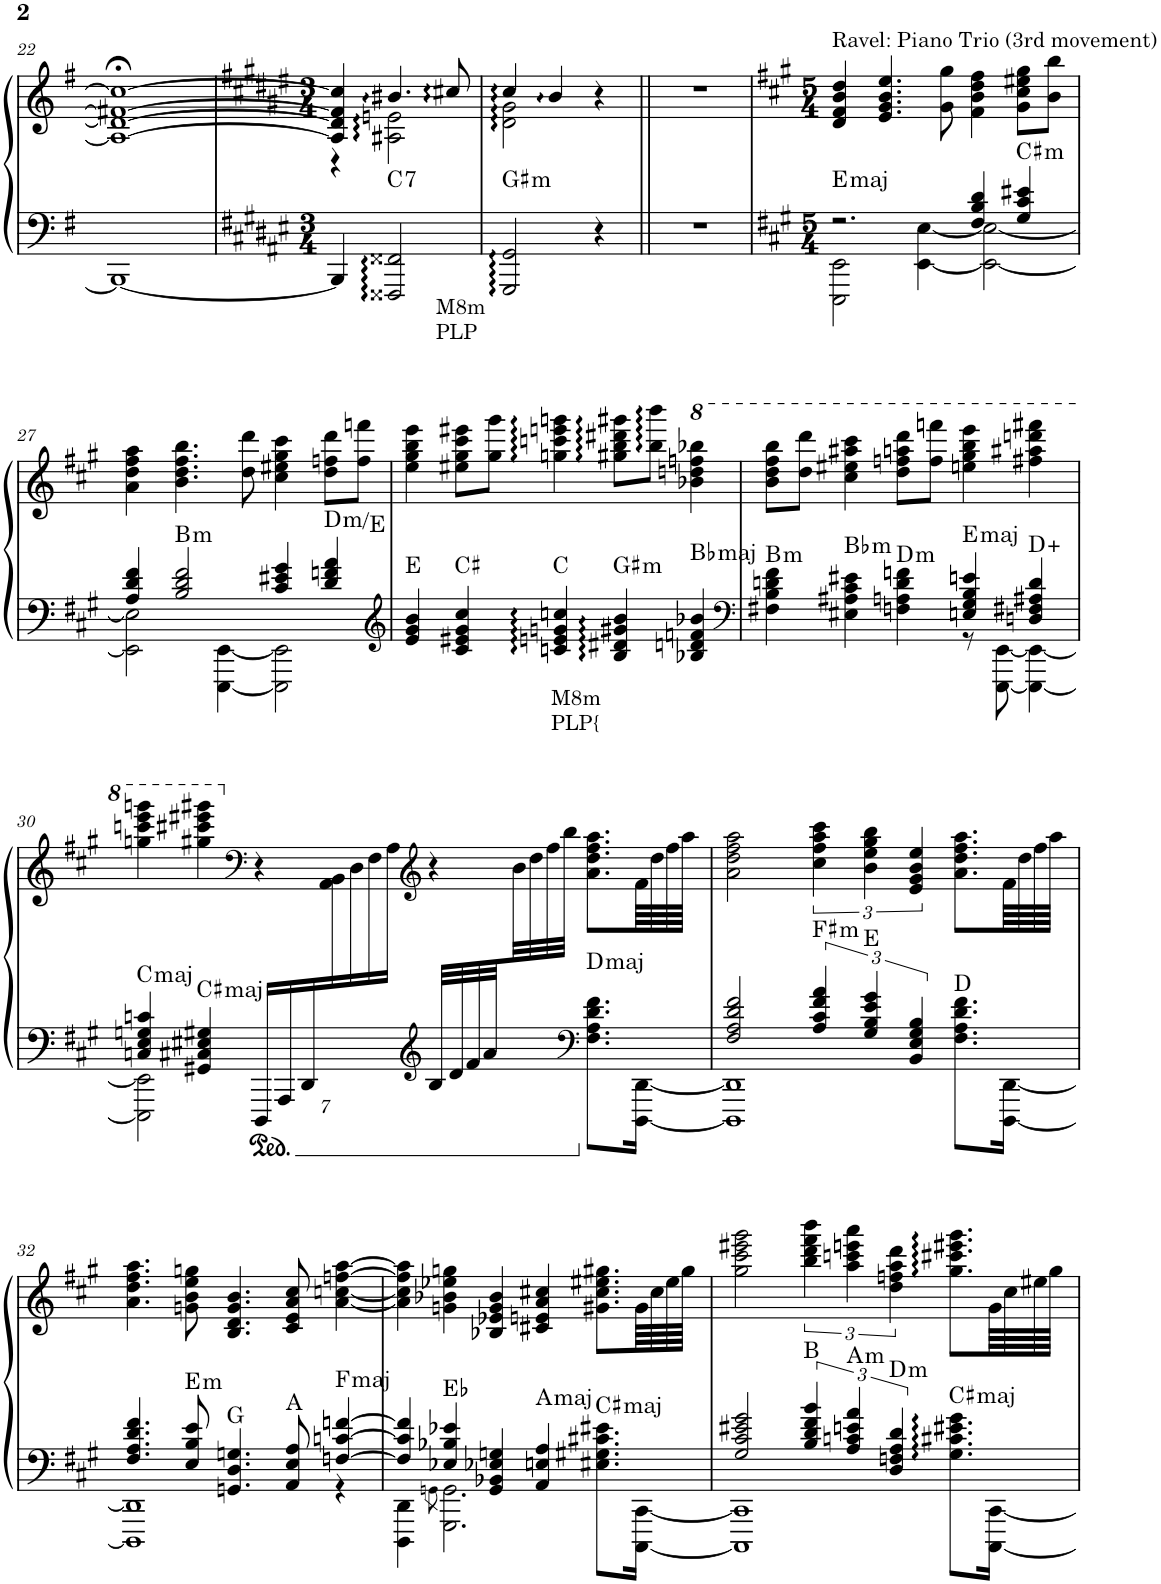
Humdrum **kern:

**kern	**kern	**harte
*part1	*part1	*part1
*staff2	*staff1	*
*I"Piano	*	*
*I'Pno.	*	*
!!LO:PB:g=z
*clefF4	*clefG2	*
*k[f#]	*k[f#]	*
*M4/4	*M4/4	*
=22	=22	=22
1BBB_	1A_;< 1d#_;< 1f#X_;< 1cc_;<	.
=23	=23	=23
*k[f#c#g#d#a#e#]	*k[f#c#g#d#a#e#]	*
*M3/4	*M3/4	*
*	*^	*
4BBB/]	4A/] 4d#/] 4f#/] 4cc/]	4r	.
!	!	!	!LO:H:kt=7
2FFF##X/ 2FF##X/	4.b#X/	2A#X\ 2en\	C:7
.	8cc#X/	.	.
=24	=24	=24	=24
!LO:TX:b:t=M8m	!	!	!
!LO:TX:b:t=PLP	!	!	!
!	!	!	!LO:H:kt=m
2GGG#/ 2GG#/	4cc#/	2d#\ 2g#\	G#:min
.	4b/	.	.
4r	4r	4ryy	.
*	*v	*v	*
=25||	=25||	=25||
2.r	2.r	.
=26	=26	=26
*k[f#c#g#]	*k[f#c#g#]	*
*M5/4	*M5/4	*
*^	*	*
!	!	!LO:TX:a:t=Ravel&colon; Piano Trio (3rd movement)	!LO:H:kt=maj
2.r	2EEE\ 2EE\	4d/ 4f#/ 4b/ 4dd/	E:maj
.	.	4.e/ 4.g#/ 4.b/ 4.ee/	.
.	[4EE\ [4E\	.	.
.	.	8g#\ 8gg#\	.
4F#/ 4B/ 4d/	2EE\_ 2E\_	4f#\ 4b\ 4dd\ 4ff#\	.
!	!	!	!LO:H:kt=m
4G#/ 4c#/ 4e#X/	.	8g#\ 8cc#\ 8ee#X\ 8gg#\L	C#:min
.	.	8b\ 8bb\J	.
!!LO:LB:g=z
=27	=27	=27	=27
4A/ 4d/ 4f#/	2EE\] 2E\]	4a\ 4dd\ 4ff#\ 4aa\	.
!	!	!	!LO:H:kt=m
2B/ 2d/ 2f#/	.	4.b\ 4.dd\ 4.ff#\ 4.bb\	B:min
.	[4EEE\ [4EE\	.	.
.	.	8dd\ 8ddd\	.
4c#/ 4e#X/ 4g#/	2EEE\] 2EE\]	4cc#\ 4ee#X\ 4gg#\ 4ccc#\	.
!	!	!	!LO:H:kt=m
4d/ 4fn/ 4a/	.	8dd\ 8ffn\ 8ddd\L	D:min/2
.	.	8ff\ 8fffn\J	.
*v	*v	*	*
=28	=28	=28
*clefG2	*	*
4e/ 4g#/ 4b/	4ee\ 4gg#\ 4bb\ 4eee\	E:maj
4c#/ 4e#X/ 4g#/ 4cc#/	8ee#X\ 8gg#\ 8ccc#\ 8eee#X\L	C#:maj
.	8gg#\ 8ggg#\J	.
4cn/ 4en/ 4gn/ 4ccn/	4ggn\ 4cccn\ 4eeen\ 4gggn\	C:maj
!LO:TX:b:t=M8m	!	!
!LO:TX:b:t=PLP{	!	!
!	!	!LO:H:kt=m
4B/ 4d#X/ 4g#X/ 4b/	8gg#X\ 8bb\ 8ddd#X\ 8ggg#X\L	G#:min
.	8bb\ 8bbb\J	.
*	*8va	*
!	!	!LO:H:kt=maj
4B-X/ 4dn/ 4fn/ 4b-X/	4bb-X\ 4dddn\ 4fffn\ 4bbb-X\	Bb:maj
=29	=29	=29
*clefF4	*	*
*^	*	*
!	!	!	!LO:H:kt=m
4F#X\ 4B\ 4dn\ 4f#\	2.ryy	8bb\ 8ddd\ 8fff#\ 8bbb\L	B:min
.	.	8ddd\ 8dddd\J	.
!	!	!	!LO:H:kt=m
4E#X\ 4A#X\ 4c#\ 4e#X\	.	4ccc#\ 4eee#X\ 4aaa#X\ 4cccc#\	Bb:min
!	!	!	!LO:H:kt=m
4Fn\ 4An\ 4d\ 4fn\	.	8ddd\ 8fffn\ 8aaan\ 8dddd\L	D:min
.	.	8fff\ 8ffffn\J	.
!	!	!	!LO:H:kt=maj
4En/ 4G#/ 4B/ 4en/	8r	4eeen\ 4ggg#\ 4bbb\ 4eeee\	E:maj
.	[8EEE\ [8EE\	.	.
4Dn/ 4F#X/ 4A#X/ 4d/	4EEE\_ 4EE\_	4fff#X\ 4aaa#X\ 4ddddn\ 4ffff#X\	D:aug
!!LO:LB:g=z
=30	=30	=30	=30
*	*	*^	*
!	!	!	!	!LO:H:kt=maj
4Cn/ 4E/ 4Gn/ 4cn/	2EEE\] 2EE\]	4gggn\ 4ccccn\ 4eeee\ 4ggggn\	28%17ryy	C:maj
!	!	!	!	!LO:H:kt=maj
4GG#X/ 4C#X/ 4E#X/ 4G#X/	.	4ggg#X\ 4cccc#X\ 4eeee#X\ 4gggg#X\	.	C#:maj
*	*	*clefF4	*	*
*ped	*	*	*	*
*Xbrackettup	*	*	*	*
*	*	*X8va	*	*
28DDD/LL	2ryy	4r	.	.
28AAA/	.	.	.	.
28DD/	.	.	.	.
7ryy	.	.	28AA\ 28BB\	.
.	.	.	28D\	.
.	.	.	28F#\	.
.	.	.	28A\JJ	.
*clefG2	*	*clefG2	*	*
32B/LLL	.	4r	8ryy	.
32d/	.	.	.	.
32f#/	.	.	.	.
32a/	.	.	.	.
8ryy	.	.	32b\	.
.	.	.	32dd\	.
.	.	.	32ff#\	.
.	.	.	32bb\JJJ	.
*clefF4	*	*	*	*
*	*	*Xped	*	*
!	!	!	!	!LO:H:kt=maj
8.ryy	8.F#\ 8.A\ 8.d\ 8.f#\L	8.a\ 8.dd\ 8.ff#\ 8.aa\L	4ryy	D:maj
16ryy	[16DDD\ [16DD\Jk	64f#\LLL	.	.
.	.	64dd\	.	.
.	.	64ff#\	.	.
.	.	64aa\JJJJ	.	.
*	*	*v	*v	*
=31	=31	=31	=31
2F#/ 2A/ 2d/ 2f#/	1DDD] 1DD]	2a\ 2dd\ 2ff#\ 2aa\	.
*brackettup	*	*	*
!	!	!	!LO:H:kt=m
6A/ 6c#/ 6f#/ 6a/	.	6cc#\ 6ff#\ 6aa\ 6ccc#\	F#:min
6G#/ 6B/ 6e/ 6g#/	.	6b\ 6ee\ 6gg#\ 6bb\	E:maj
6BB/ 6E/ 6G#/ 6B/	.	6e/ 6g#/ 6b/ 6ee/	.
8.ryy	8.F#\ 8.A\ 8.d\ 8.f#\L	8.a\ 8.dd\ 8.ff#\ 8.aa\L	D:maj
16ryy	[16DDD\ [16DD\Jk	64f#\LLL	.
.	.	64dd\	.
.	.	64ff#\	.
.	.	64aa\JJJJ	.
!!LO:LB:g=z
=32	=32	=32	=32
4.F#/ 4.A/ 4.d/ 4.f#/	1DDD] 1DD]	4.a\ 4.dd\ 4.ff#\ 4.aa\	.
!	!	!	!LO:H:kt=m
8E/ 8B/ 8e/	.	8gn\ 8b\ 8ee\ 8ggn\	E:min
4.GGn/ 4.D/ 4.Gn/	.	4.B/ 4.d/ 4.g/ 4.b/	G:maj
8AA/ 8E/ 8A/	.	8c#/ 8e/ 8a/ 8cc#/	A:maj
!	!	!	!LO:H:kt=maj
[4Fn/ [4cn/ [4fn/	4r	[4a\ [4ccn\ [4ffn\ [4aa\	F:maj
=33	=33	=33	=33
4F/] 4c/] 4f/]	4DDD\ 4DD\	4a\] 4cc\] 4ff\] 4aa\]	.
.	8qGGn\	.	.
4E-X/ 4B-X/ 4e-X/	2.GGG#\ 2.GG\	4gn\ 4b-X\ 4ee-X\ 4ggn\	Eb:maj
4GG/ 4BB-X/ 4E-X/ 4Gn/	.	4B-X/ 4e-X/ 4g/ 4b-/	.
!	!	!	!LO:H:kt=maj
4AA/ 4En/ 4A/	.	4c#X/ 4en/ 4a/ 4cc#X/	A:maj
!	!	!	!LO:H:kt=maj
4ryy	8.E#X\ 8.G#X\ 8.c#X\ 8.e#X\L	8.g#X\ 8.cc#\ 8.ee#X\ 8.gg#X\L	C#:maj
.	[16CCC#\ [16CC#\Jk	64g#\LLL	.
.	.	64cc#\	.
.	.	64ee#\	.
.	.	64gg#\JJJJ	.
=34	=34	=34	=34
2G#/ 2c#/ 2e#X/ 2g#/	1CCC#] 1CC#]	2gg#\ 2ccc#\ 2eee#X\ 2ggg#\	.
6B/ 6d/ 6f#/ 6b/	.	6bb\ 6ddd\ 6fff#\ 6bbb\	B:maj
!	!	!	!LO:H:kt=m
6A/ 6cn/ 6en/ 6a/	.	6aa\ 6cccn\ 6eeen\ 6aaa\	A:min
!	!	!	!LO:H:kt=m
6D/ 6Fn/ 6A/ 6d/	.	6dd\ 6ffn\ 6aa\ 6ddd\	D:min
!	!	!	!LO:H:kt=maj
8.ryy	8.G#\ 8.c#X\ 8.e#X\ 8.g#\L	8.gg#\ 8.ccc#X\ 8.eee#X\ 8.ggg#\L	C#:maj
16ryy	[16CCC#\ [16CC#\Jk	64g#\LLL	.
.	.	64cc#\	.
.	.	64ee#X\	.
.	.	64gg#\JJJJ	.
*v	*v	*	*
=	=	=
*-	*-	*-
